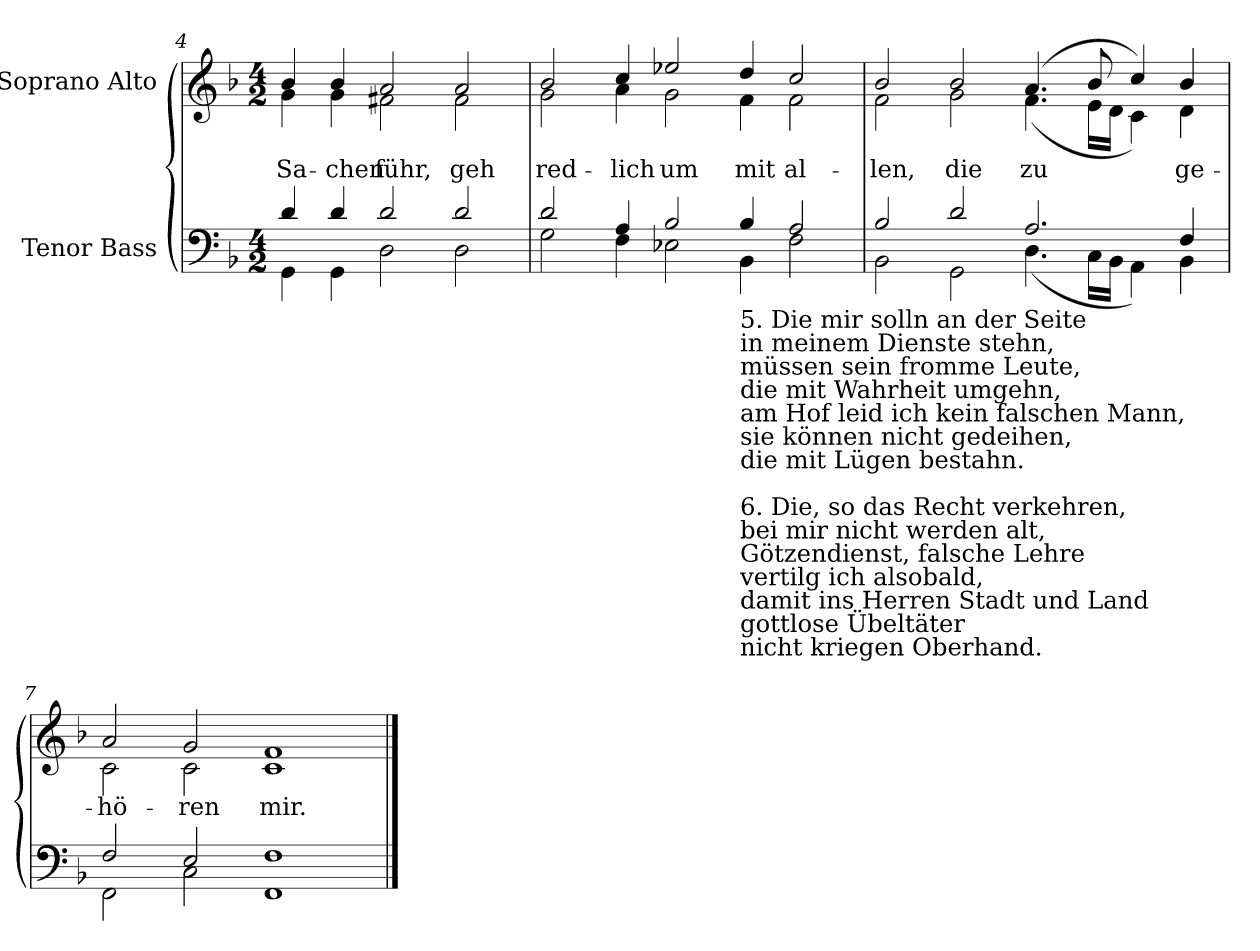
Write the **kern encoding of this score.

**kern	**kern	**text
*part2	*part1	*part1
*staff2	*staff1	*staff1
*I"Tenor Bass	*I"Soprano Alto	*
*clefF4	*clefG2	*
*k[b-]	*k[b-]	*
*F:	*F:	*
*M4/2	*M4/2	*
=4	=4	=4
*^	*	*
!	!	!	!LO:LY:b
*	*	*^	*
4d/	4GG\	4b-/	4g\	Sa-
!	!	!	!	!LO:LY:b
4d/	4GG\	4b-/	4g\	-chen
!	!	!	!	!LO:LY:b
2d/	2D\	2a/	2f#X\	führ,
!	!	!	!	!LO:LY:b
2d/	2D\	2a/	2f#\	geh
=5	=5	=5	=5	=5
!	!	!	!	!LO:LY:b
2d/	2G\	2b-/	2g\	red-
!	!	!	!	!LO:LY:b
4A/	4F\	4cc/	4a\	-lich
!	!	!	!	!LO:LY:b
2B-/	2E-X\	2ee-X/	2g\	um
!LO:TX:b:t=5. Die mir solln an der Seite\nin meinem Dienste stehn, \nmüssen sein fromme Leute, \ndie mit Wahrheit umgehn, \nam Hof leid ich kein falschen Mann, \nsie können nicht gedeihen, \ndie mit Lügen bestahn.\n\n6. Die, so das Recht verkehren, \nbei mir nicht werden alt, \nGötzendienst, falsche Lehre \nvertilg ich alsobald,\ndamit ins Herren Stadt und Land\ngottlose Übeltäter \nnicht kriegen Oberhand.	!	!	!	!
!	!	!	!	!LO:LY:b
4B-/	4BB-\	4dd/	4f\	mit
!	!	!	!	!LO:LY:b
2A/	2F\	2cc/	2f\	al-
=6	=6	=6	=6	=6
!	!	!	!	!LO:LY:b
2B-/	2BB-\	2b-/	2f\	-len,
!	!	!	!	!LO:LY:b
2d/	2GG\	2b-/	2g\	die
!	!	!	!	!LO:LY:b
2.A/	(<4.D\	(>4.a/	(<4.f\	zu
.	16C\LL	8b-/	16e\LL	.
.	16BB-\JJ	.	16d\JJ	.
.	4AA\)	4cc/)	4c\)	.
!	!	!	!	!LO:LY:b
4F/	4BB-\	4b-/	4d\	ge-
=7	=7	=7	=7	=7
!	!	!	!	!LO:LY:b
2F/	2FF\	2a/	2c\	-hö-
!	!	!	!	!LO:LY:b
2E/	2C\	2g/	2c\	-ren
!	!	!	!	!LO:LY:b
1F/	1FF\	1f/	1c\	mir.
*v	*v	*	*	*
*	*v	*v	*
==	==	==
*-	*-	*-
